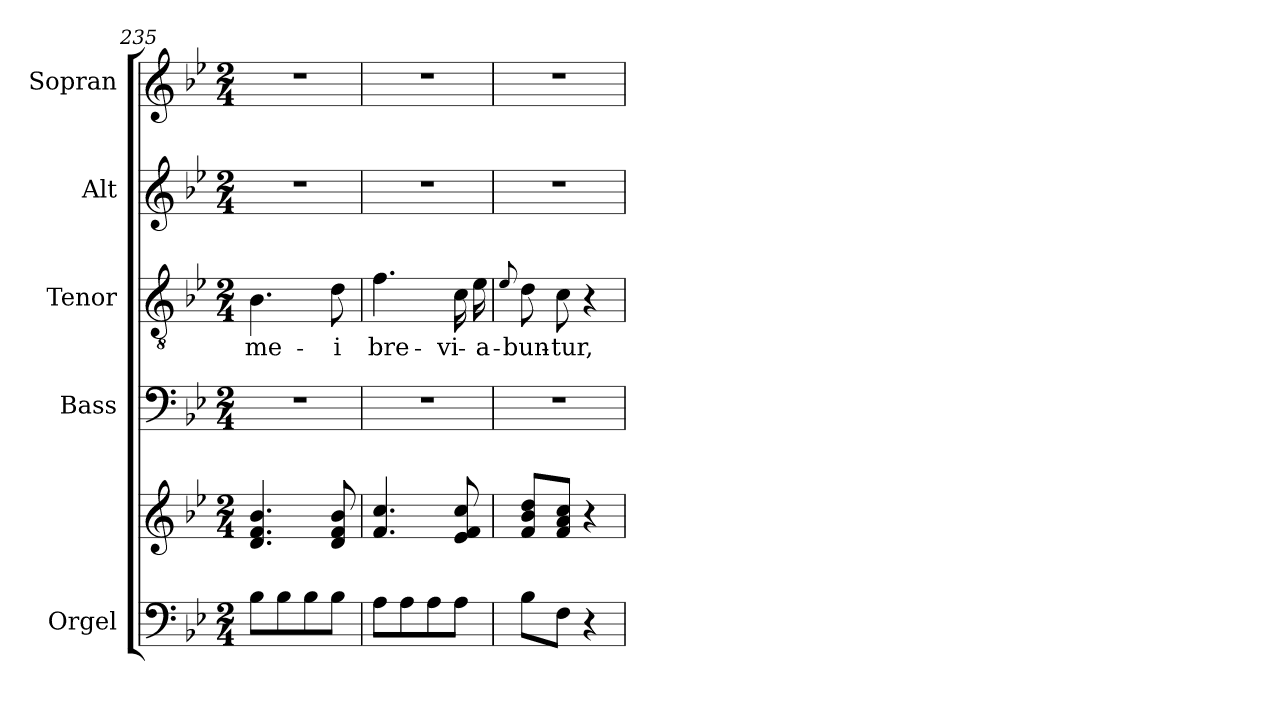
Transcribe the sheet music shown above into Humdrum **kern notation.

**kern	**kern	**kern	**kern	**text	**kern	**kern
*part5	*part5	*part4	*part3	*part3	*part2	*part1
*staff6	*staff5	*staff4	*staff3	*staff3	*staff2	*staff1
*I"Orgel	*	*I"Bass	*I"Tenor	*	*I"Alt	*I"Sopran
*I'Org.	*	*I'B.	*I'T.	*	*I'A.	*I'S.
*clefF4	*clefG2	*clefF4	*clefGv2	*	*clefG2	*clefG2
*k[b-e-]	*k[b-e-]	*k[b-e-]	*k[b-e-]	*	*k[b-e-]	*k[b-e-]
*B-:	*B-:	*B-:	*B-:	*	*B-:	*B-:
*M2/4	*M2/4	*M2/4	*M2/4	*	*M2/4	*M2/4
=235	=235	=235	=235	=235	=235	=235
!	!	!	!	!LO:LY:b	!	!
8B-\L	4.d/ 4.f/ 4.b-/	2r	4.B-\	me-	2r	2r
8B-\	.	.	.	.	.	.
8B-\	.	.	.	.	.	.
!	!	!	!	!LO:LY:b	!	!
8B-\J	8d/ 8f/ 8b-/	.	8d\	-i	.	.
!!LO:LB:g=z
=236	=236	=236	=236	=236	=236	=236
!	!	!	!	!LO:LY:b	!	!
8A\L	4.f/ 4.cc/	2r	4.f\	bre-	2r	2r
8A\	.	.	.	.	.	.
8A\	.	.	.	.	.	.
!	!	!	!	!LO:LY:b	!	!
8A\J	8e-/ 8f/ 8cc/	.	16c\	-vi-	.	.
!	!	!	!	!LO:LY:b	!	!
.	.	.	16e-\	-a-	.	.
=237	=237	=237	=237	=237	=237	=237
.	.	.	8qqe-/	.	.	.
!	!	!	!	!LO:LY:b	!	!
8B-\L	8f/ 8b-/ 8dd/L	2r	8d\	-bun-	2r	2r
!	!	!	!	!LO:LY:b	!	!
8F\J	8f/ 8a/ 8cc/J	.	8c\	-tur,	.	.
4r	4r	.	4r	.	.	.
=	=	=	=	=	=	=
*-	*-	*-	*-	*-	*-	*-
